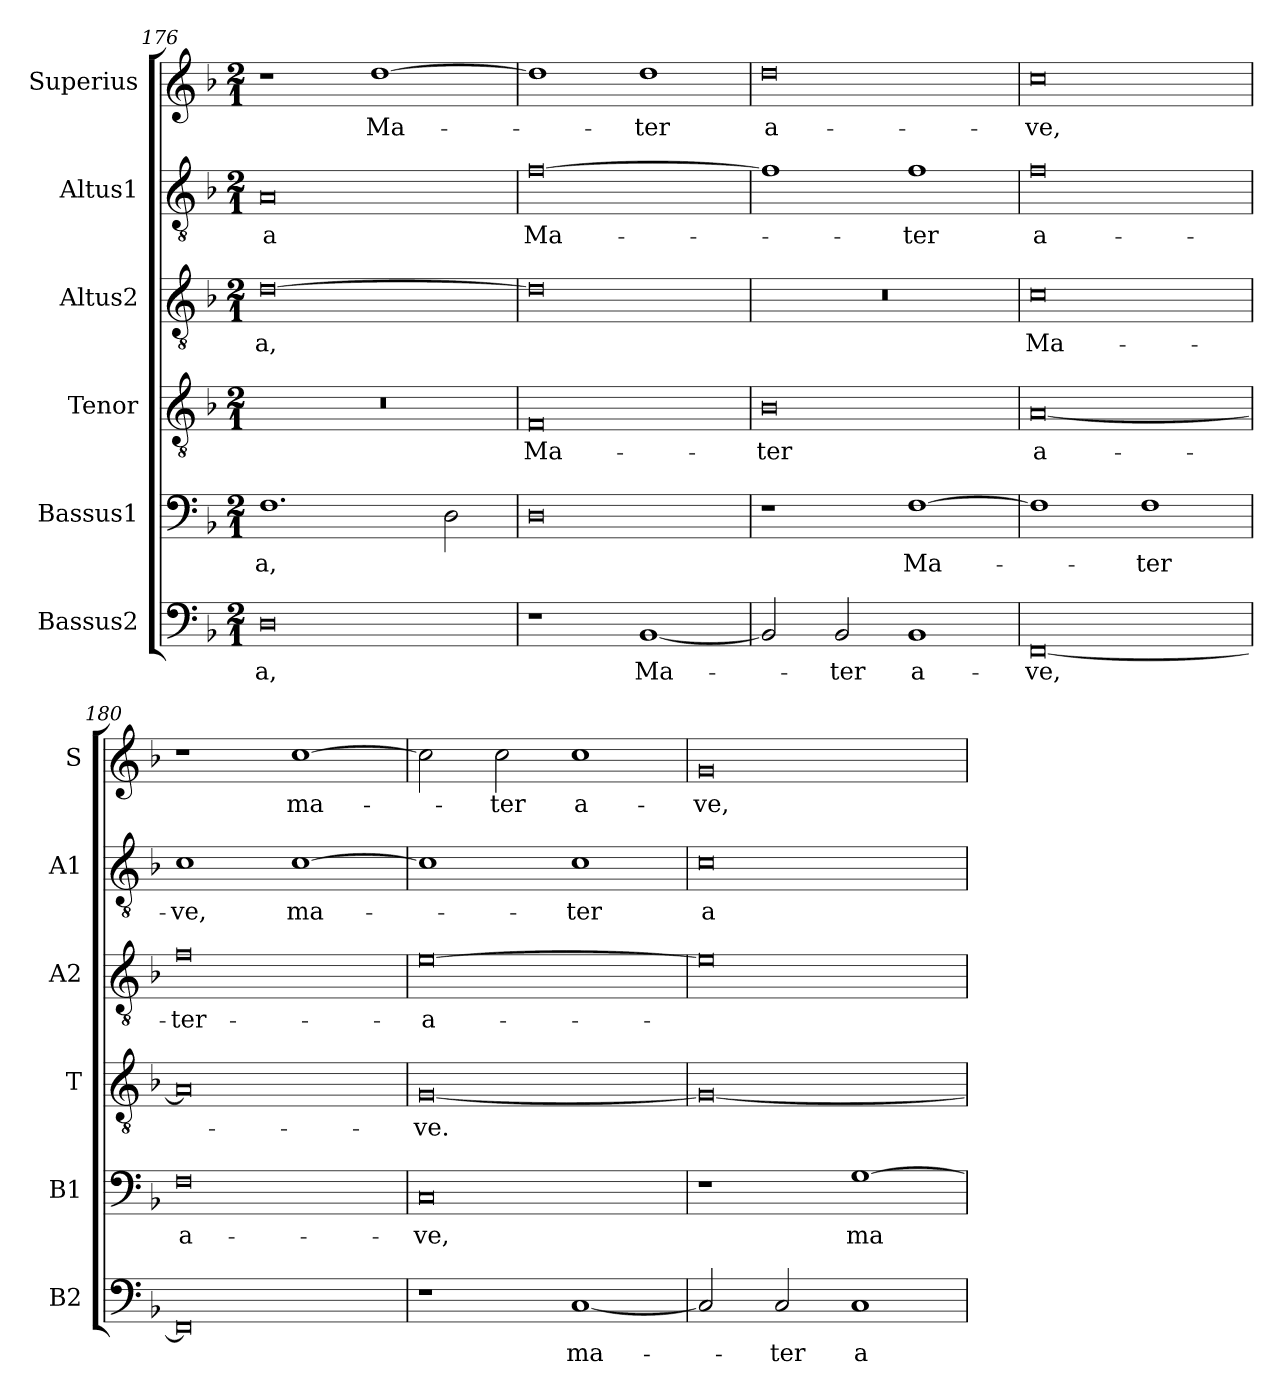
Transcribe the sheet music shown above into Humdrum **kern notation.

**kern	**text	**kern	**text	**kern	**text	**kern	**text	**kern	**text	**kern	**text
*part6	*part6	*part5	*part5	*part4	*part4	*part3	*part3	*part2	*part2	*part1	*part1
*staff6	*staff6	*staff5	*staff5	*staff4	*staff4	*staff3	*staff3	*staff2	*staff2	*staff1	*staff1
*I"Bassus2	*	*I"Bassus1	*	*I"Tenor	*	*I"Altus2	*	*I"Altus1	*	*I"Superius	*
*I'B2	*	*I'B1	*	*I'T	*	*I'A2	*	*I'A1	*	*I'S	*
*clefF4	*	*clefF4	*	*clefGv2	*	*clefGv2	*	*clefGv2	*	*clefG2	*
*k[b-]	*	*k[b-]	*	*k[b-]	*	*k[b-]	*	*k[b-]	*	*k[b-]	*
*M2/1	*	*M2/1	*	*M2/1	*	*M2/1	*	*M2/1	*	*M2/1	*
=176	=176	=176	=176	=176	=176	=176	=176	=176	=176	=176	=176
0D	-a,	1.F	-a,	0r	.	[0d	-a,	0A	-a	1r	.
.	.	.	.	.	.	.	.	.	.	[1dd	Ma-
.	.	2D\	.	.	.	.	.	.	.	.	.
=177	=177	=177	=177	=177	=177	=177	=177	=177	=177	=177	=177
1r	.	0D	.	0F	Ma-	0d]	.	[0f	Ma-	1dd]	.
[1BB-	Ma-	.	.	.	.	.	.	.	.	1dd	-ter
=178	=178	=178	=178	=178	=178	=178	=178	=178	=178	=178	=178
2BB-/]	.	1r	.	0B-	-ter	0r	.	1f]	.	0dd	a-
2BB-/	-ter	.	.	.	.	.	.	.	.	.	.
1BB-	a-	[1F	Ma-	.	.	.	.	1f	-ter	.	.
=179	=179	=179	=179	=179	=179	=179	=179	=179	=179	=179	=179
[0FF	-ve,	1F]	.	[0A	a-	0c	Ma-	0f	a-	0cc	-ve,
.	.	1F	-ter	.	.	.	.	.	.	.	.
=180	=180	=180	=180	=180	=180	=180	=180	=180	=180	=180	=180
0FF]	.	0F	a-	0A]	.	0f	-ter-	1c	-ve,	1r	.
.	.	.	.	.	.	.	.	[1c	ma-	[1cc	ma-
=181	=181	=181	=181	=181	=181	=181	=181	=181	=181	=181	=181
1r	.	0C	-ve,	[0G	-ve.	[0e	-a-	1c]	.	2cc\]	.
.	.	.	.	.	.	.	.	.	.	2cc\	-ter
[1C	ma-	.	.	.	.	.	.	1c	-ter	1cc	a-
=182	=182	=182	=182	=182	=182	=182	=182	=182	=182	=182	=182
2C/]	.	1r	.	0G_	.	0e]	.	0c	a-	0g	-ve,
2C/	-ter	.	.	.	.	.	.	.	.	.	.
1C	a-	[1G	ma-	.	.	.	.	.	.	.	.
=	=	=	=	=	=	=	=	=	=	=	=
*-	*-	*-	*-	*-	*-	*-	*-	*-	*-	*-	*-
